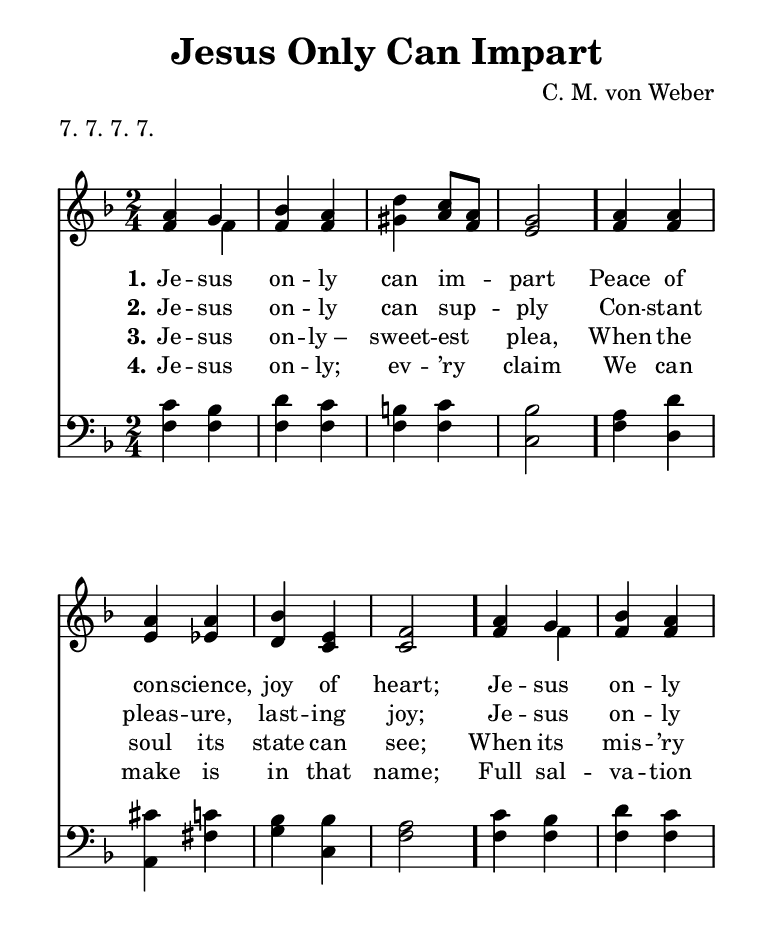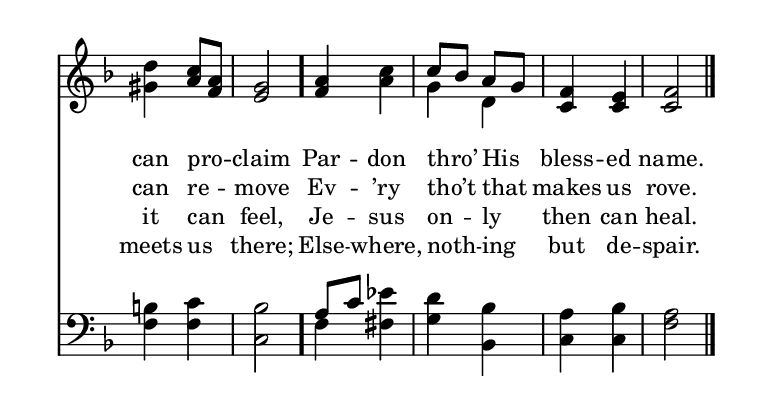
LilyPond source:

\include "common/global.ily"
\paper {
  \include "common/paper.ily"
  ragged-bottom = ##t
  ragged-last-bottom = ##t
  systems-per-page = #(cond (is-eogsized 2) (#t #f))
  system-system-spacing.padding = 11
}

\header{
  %gospel
  hymnnumber = "24"
  title = "Jesus Only Can Impart"
  tunename = "Weber"
  meter = "7. 7. 7. 7."
  poet = ""
  composer = "C. M. von Weber"
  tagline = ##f
}

% for fermata in MIDI
ta = { \tempo 4=80 }
tb = { \tempo 4=40 }

patternAA = { c4      c4 | c4 c4           | c4 c8[ c8] | c2 }
patternAB = { c4      c4 | c4 c4           | c4 c4      | c2 }
patternAC = { c4      c4 | c8[ c8] c8[ c8] | c4 c4      | c2 }
patternAD = { c8[ c8] c4 | c4 c4           | c4 c4      | c2 }

global = {
  \include "common/overrides.ily"
  \override Staff.TimeSignature.style = #'numbered
  \time 2/4
  \override Score.MetronomeMark.transparent = ##t % hide all fermata changes too
  \ta
  \key f \major
  \autoBeamOff
}

notesSoprano = {
\global
\relative c'' {

  \changePitch \patternAA { a g | bes a     | d c a  | g }
  \changePitch \patternAB { a a | a a       | bes e, | f }
  \changePitch \patternAA { a g | bes a     | d c a  | g }
  \changePitch \patternAC { a c | c bes a g | f e    | f }

  \bar "|."

}
}

notesAlto = {
\global
\relative e' {

  \changePitch \patternAA { f f | f f   | gis a f | e }
  \changePitch \patternAB { f f | e ees | d c     | c }
  \changePitch \patternAA { f f | f f   | gis a f | e }
  \changePitch \patternAB { f a | g d   | c c     | c }

}
}

notesTenor = {
\global
\relative a {

  \changePitch \patternAB { c bes   | d c   | b c     | bes }
  \changePitch \patternAB { a d     | cis c | bes bes | a   }
  \changePitch \patternAB { c bes   | d c   | b c     | bes }
  \changePitch \patternAD { a c ees | d bes | a bes   | a   }

}
}

notesBass = {
\global
\relative f {

  \changePitch \patternAB { f f   | f f    | f f  | c }
  \changePitch \patternAB { f d   | a fis' | g c, | f }
  \changePitch \patternAB { f f   | f f    | f f  | c }
  \changePitch \patternAB { f fis | g bes, | c c  | f }

}
}

wordsA = \lyricmode {
\set stanza = "1."

Je -- sus on -- ly can im -- part \bar "."
Peace of con -- science, joy of heart; \bar "." \eogbreak
Je -- sus on -- ly can pro -- claim \bar "."
Par -- don thro’ His bless -- ed name. \bar "." \eogbreak

}

wordsB = \lyricmode {
\set stanza = "2."

Je -- sus on -- ly can sup -- ply
Con -- stant pleas -- ure, last -- ing joy;
Je -- sus on -- ly can re -- move
Ev -- ’ry tho’t that makes us rove.

}

wordsC = \lyricmode {
\set stanza = "3."

Je -- sus on -- ly_– sweet -- est plea,
When the soul its state can see;
When its mis -- ’ry it can feel,
Je -- sus on -- ly then can heal.

}

wordsD = \lyricmode {
\set stanza = "4."

Je -- sus on -- ly; ev -- ’ry claim
We can make is in that name;
Full sal -- va -- tion meets us there;
Else -- where, noth -- ing but de -- spair.

}

\score {
  \context ChoirStaff <<
    \context Staff = upper <<
      \set Staff.autoBeaming = ##f
      \set ChoirStaff.systemStartDelimiter = #'SystemStartBar
      \set ChoirStaff.printPartCombineTexts = ##f
      \partcombine #'(2 . 11) \notesSoprano \notesAlto
      \context NullVoice = sopranos { \voiceOne << \notesSoprano >> }
      \context Lyrics = one   \lyricsto sopranos \wordsA
      \context Lyrics = two   \lyricsto sopranos \wordsB
      \context Lyrics = three \lyricsto sopranos \wordsC
      \context Lyrics = four  \lyricsto sopranos \wordsD
      %\context Lyrics = five  \lyricsto sopranos \wordsE
    >>
    \context Staff = men <<
      \set Staff.autoBeaming = ##f
      \clef bass
      \set ChoirStaff.printPartCombineTexts = ##f
      \partcombine #'(2 . 11) \notesTenor \notesBass
    >>
  >>
  \layout {
    \include "common/layout.ily"
  }
  #(cond ((ly:get-option 'eog-midi-permitted) #{ \midi{
    \include "common/midi.ily"
  } #}))
}

\version "2.19.49"  % necessary for upgrading to future LilyPond versions.

% vi:set et ts=2 sw=2 ai nocindent syntax=lilypond:
